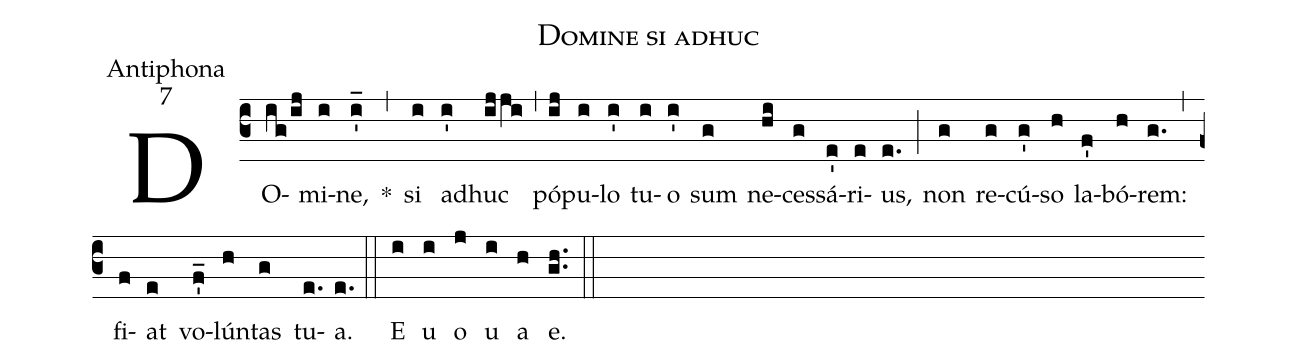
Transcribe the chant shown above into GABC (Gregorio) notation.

name:Domine si adhuc;
office-part:Antiphona;
mode:7;
%%
(c3) DO(ig/ij)mi(i)ne,(i'_) *(,) si(i) ad(i')huc(ijji) (,) pó(ij)pu(i)lo(i') tu(i)o(i') sum(g) ne(hi)ces(g)sá(e')ri(e)us,(e.) (;) non(g) re(g)cú(g')so(h) la(f')bó(h)rem:(g.) (,) fi(f)at(e) vo(f'_)lún(h)tas(g) tu(e.)a.(e.) (::) E(i) u(i) o(j) u(i) a(h) e.(g.h.) (::)
